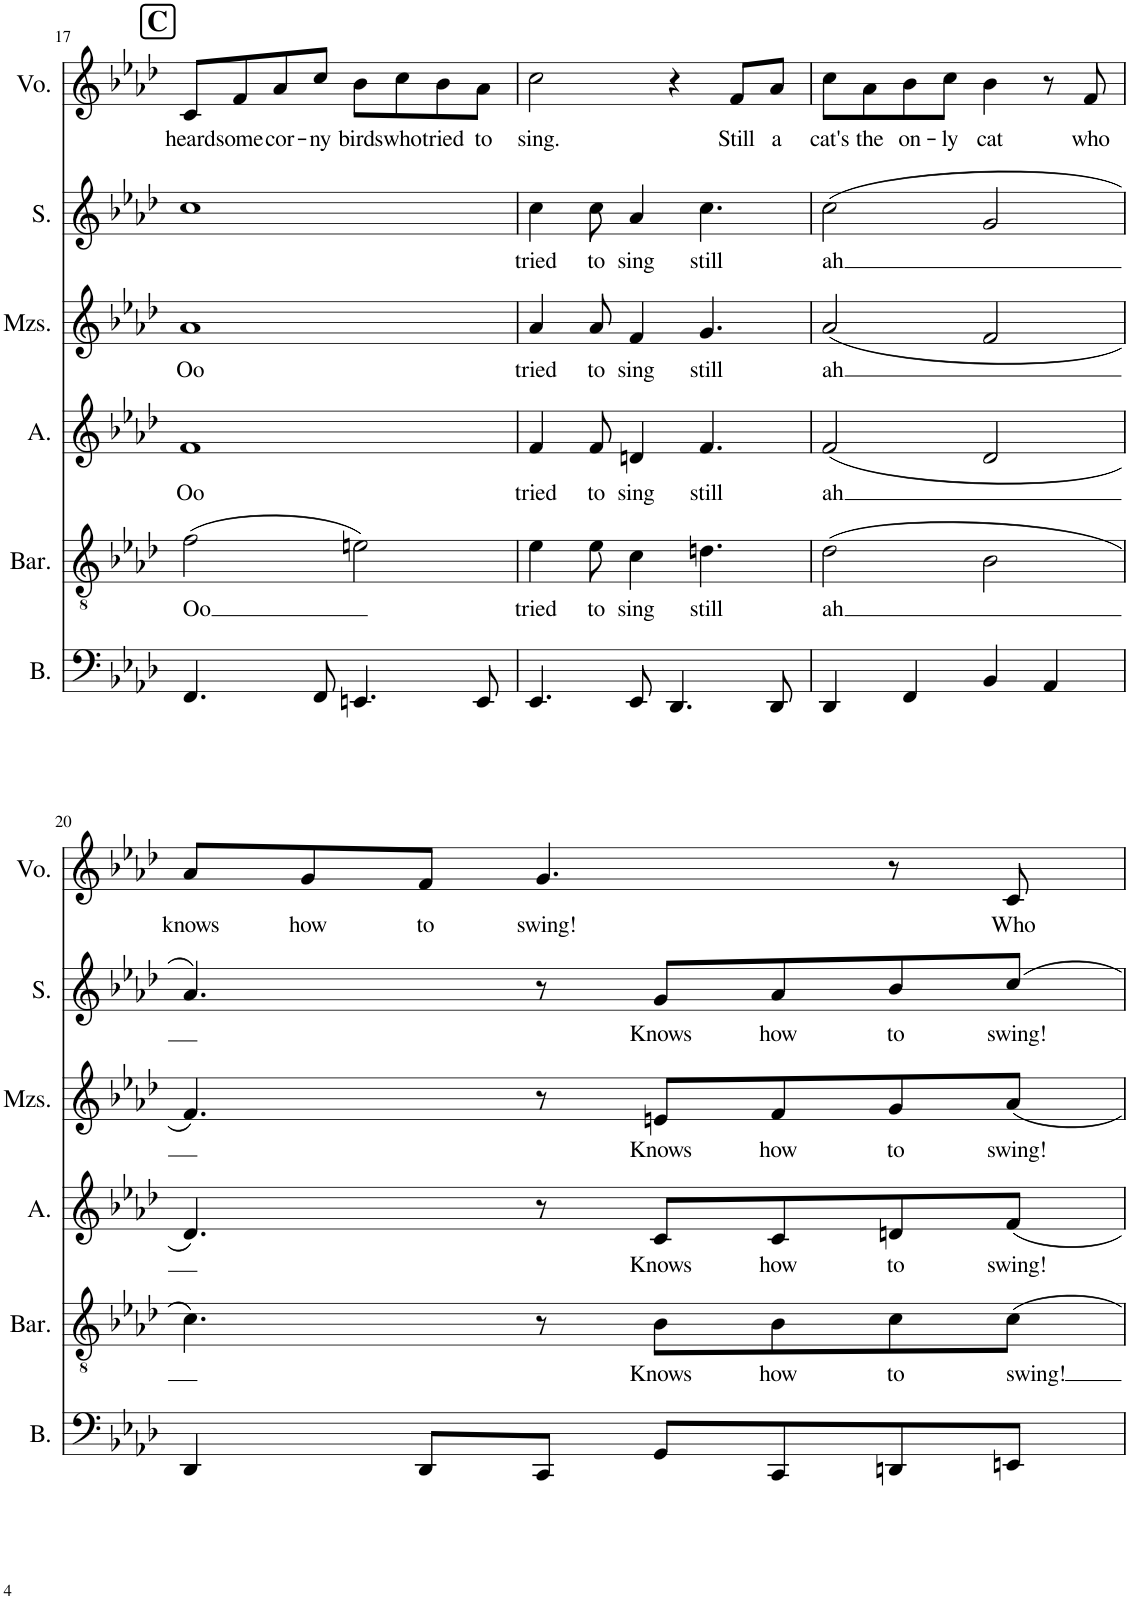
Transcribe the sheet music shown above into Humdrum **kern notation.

**kern	**kern	**text	**kern	**text	**kern	**text	**kern	**text	**kern	**text
*part6	*part5	*part5	*part4	*part4	*part3	*part3	*part2	*part2	*part1	*part1
*staff6	*staff5	*staff5	*staff4	*staff4	*staff3	*staff3	*staff2	*staff2	*staff1	*staff1
*I"Bass	*I"Baritone	*	*I"Alto	*	*I"Mezzo-soprano	*	*I"Soprano	*	*I"Voice	*
*I'B.	*I'Bar.	*	*I'A.	*	*I'Mzs.	*	*I'S.	*	*I'Vo.	*
!!LO:PB:g=z
*clefF4	*clefGv2	*	*clefG2	*	*clefG2	*	*clefG2	*	*clefG2	*
*k[b-e-a-d-]	*k[b-e-a-d-]	*	*k[b-e-a-d-]	*	*k[b-e-a-d-]	*	*k[b-e-a-d-]	*	*k[b-e-a-d-]	*
*M4/4	*M4/4	*	*M4/4	*	*M4/4	*	*M4/4	*	*M4/4	*
!!LO:REH:place=s1:a:B:cj:fs=14:t=C
=17	=17	=17	=17	=17	=17	=17	=17	=17	=17	=17
!	!	!LO:LY:b	!	!LO:LY:b	!	!LO:LY:b	!	!	!	!LO:LY:b
4.FF/	(2f\	Oo	1f	Oo	1a-	Oo	1cc	.	8c/L	heard
!	!	!	!	!	!	!	!	!	!	!LO:LY:b
.	.	.	.	.	.	.	.	.	8f/	some
!	!	!	!	!	!	!	!	!	!	!LO:LY:b
.	.	.	.	.	.	.	.	.	8a-/	cor-
!	!	!	!	!	!	!	!	!	!	!LO:LY:b
8FF/	.	.	.	.	.	.	.	.	8cc/J	-ny
!	!	!	!	!	!	!	!	!	!	!LO:LY:b
4.EEn/	2en\)	.	.	.	.	.	.	.	8b-\L	birds
!	!	!	!	!	!	!	!	!	!	!LO:LY:b
.	.	.	.	.	.	.	.	.	8cc\	who
!	!	!	!	!	!	!	!	!	!	!LO:LY:b
.	.	.	.	.	.	.	.	.	8b-\	tried
!	!	!	!	!	!	!	!	!	!	!LO:LY:b
8EE/	.	.	.	.	.	.	.	.	8a-\J	to
=18	=18	=18	=18	=18	=18	=18	=18	=18	=18	=18
!	!	!LO:LY:b	!	!LO:LY:b	!	!LO:LY:b	!	!LO:LY:b	!	!LO:LY:b
4.EE-/	4e-\	tried	4f/	tried	4a-/	tried	4cc\	tried	2cc\	sing.
!	!	!LO:LY:b	!	!LO:LY:b	!	!LO:LY:b	!	!LO:LY:b	!	!
.	8e-\	to	8f/	to	8a-/	to	8cc\	to	.	.
!	!	!LO:LY:b	!	!LO:LY:b	!	!LO:LY:b	!	!LO:LY:b	!	!
8EE-/	4c\	sing	4dn/	sing	4f/	sing	4a-/	sing	.	.
4.DD-/	.	.	.	.	.	.	.	.	4r	.
!	!	!LO:LY:b	!	!LO:LY:b	!	!LO:LY:b	!	!LO:LY:b	!	!
.	4.dn\	still	4.f/	still	4.g/	still	4.cc\	still	.	.
!	!	!	!	!	!	!	!	!	!	!LO:LY:b
.	.	.	.	.	.	.	.	.	8f/L	Still
!	!	!	!	!	!	!	!	!	!	!LO:LY:b
8DD-/	.	.	.	.	.	.	.	.	8a-/J	a
=19	=19	=19	=19	=19	=19	=19	=19	=19	=19	=19
!	!	!LO:LY:b	!	!LO:LY:b	!	!LO:LY:b	!	!LO:LY:b	!	!LO:LY:b
4DD-/	(2d-\	ah	(2f/	ah	(2a-/	ah	(2cc\	ah	8cc\L	cat's
!	!	!	!	!	!	!	!	!	!	!LO:LY:b
.	.	.	.	.	.	.	.	.	8a-\	the
!	!	!	!	!	!	!	!	!	!	!LO:LY:b
4FF/	.	.	.	.	.	.	.	.	8b-\	on-
!	!	!	!	!	!	!	!	!	!	!LO:LY:b
.	.	.	.	.	.	.	.	.	8cc\J	-ly
!	!	!	!	!	!	!	!	!	!	!LO:LY:b
4BB-/	2B-\	.	2d-/	.	2f/	.	2g/	.	4b-\	cat
4AA-/	.	.	.	.	.	.	.	.	8r	.
!	!	!	!	!	!	!	!	!	!	!LO:LY:b
.	.	.	.	.	.	.	.	.	8f/	who
!!LO:LB:g=z
=20	=20	=20	=20	=20	=20	=20	=20	=20	=20	=20
!	!	!	!	!	!	!	!	!	!	!LO:LY:b
4DD-/	4.c\)	.	4.d-/)	.	4.f/)	.	4.a-/)	.	8a-/L	knows
!	!	!	!	!	!	!	!	!	!	!LO:LY:b
.	.	.	.	.	.	.	.	.	8g/	how
!	!	!	!	!	!	!	!	!	!	!LO:LY:b
8DD-/L	.	.	.	.	.	.	.	.	8f/J	to
!	!	!	!	!	!	!	!	!	!	!LO:LY:b
8CC/J	8r	.	8r	.	8r	.	8r	.	4.g/	swing!
!	!	!LO:LY:b	!	!LO:LY:b	!	!LO:LY:b	!	!LO:LY:b	!	!
8GG/L	8B-\L	Knows	8c/L	Knows	8en/L	Knows	8g/L	Knows	.	.
!	!	!LO:LY:b	!	!LO:LY:b	!	!LO:LY:b	!	!LO:LY:b	!	!
8CC/	8B-\	how	8c/	how	8f/	how	8a-/	how	.	.
!	!	!LO:LY:b	!	!LO:LY:b	!	!LO:LY:b	!	!LO:LY:b	!	!
8DDn/	8c\	to	8dn/	to	8g/	to	8b-/	to	8r	.
!	!	!LO:LY:b	!	!LO:LY:b	!	!LO:LY:b	!	!LO:LY:b	!	!LO:LY:b
8EEn/J	8c\J	swing!	8f/J	swing!	8a-/J	swing!	8cc/J	swing!	8c/	Who
=	=	=	=	=	=	=	=	=	=	=
*-	*-	*-	*-	*-	*-	*-	*-	*-	*-	*-
